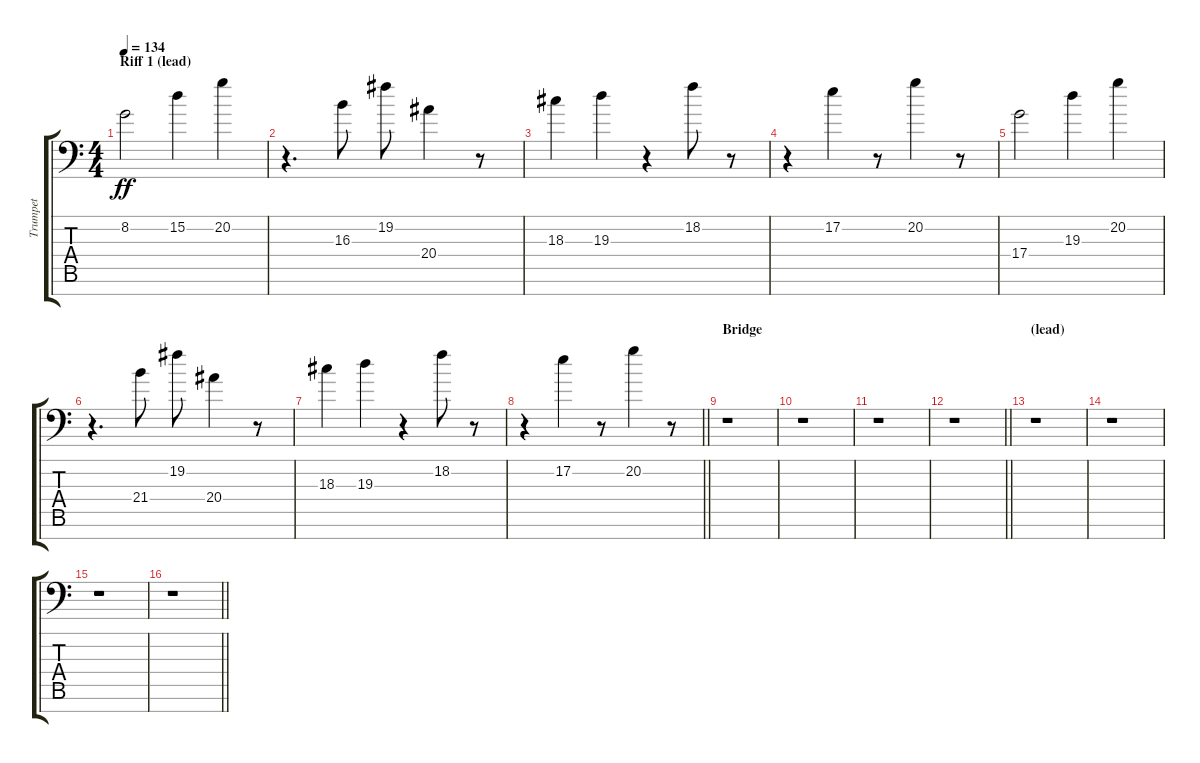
\track ("Trumpet" "Trumpet") {instrument lead4chiff}
\staff {score tabs}
\tuning (C8 B3 G3 D3 A2 E2 C-1) {hide}
\ts (4 4)
\section ("" "Riff 1 (lead)")
\tempo 134
\clef f4
\ks c
8.2.2{dy ff} 15.2.4 20.2.4 |
r.4{d} 16.3.8 19.2.8 20.4.4 r.8 |
18.3.4 19.3.4 r.4 18.2.8 r.8 |
r.4 17.2.4 r.8 20.2.4 r.8 |
17.4.2 19.3.4 20.2.4 |
r.4{d} 21.4.8 19.2.8 20.4.4 r.8 |
18.3.4 19.3.4 r.4 18.2.8 r.8 |
\barLineRight lightlight
r.4 17.2.4 r.8 20.2.4 r.8 |
\section ("" "Bridge")
r.1 |
r.1 |
r.1 |
\barLineRight lightlight
r.1 |
\section ("" "(lead)")
r.1 |
r.1 |
r.1 |
\barLineRight lightlight
r.1
